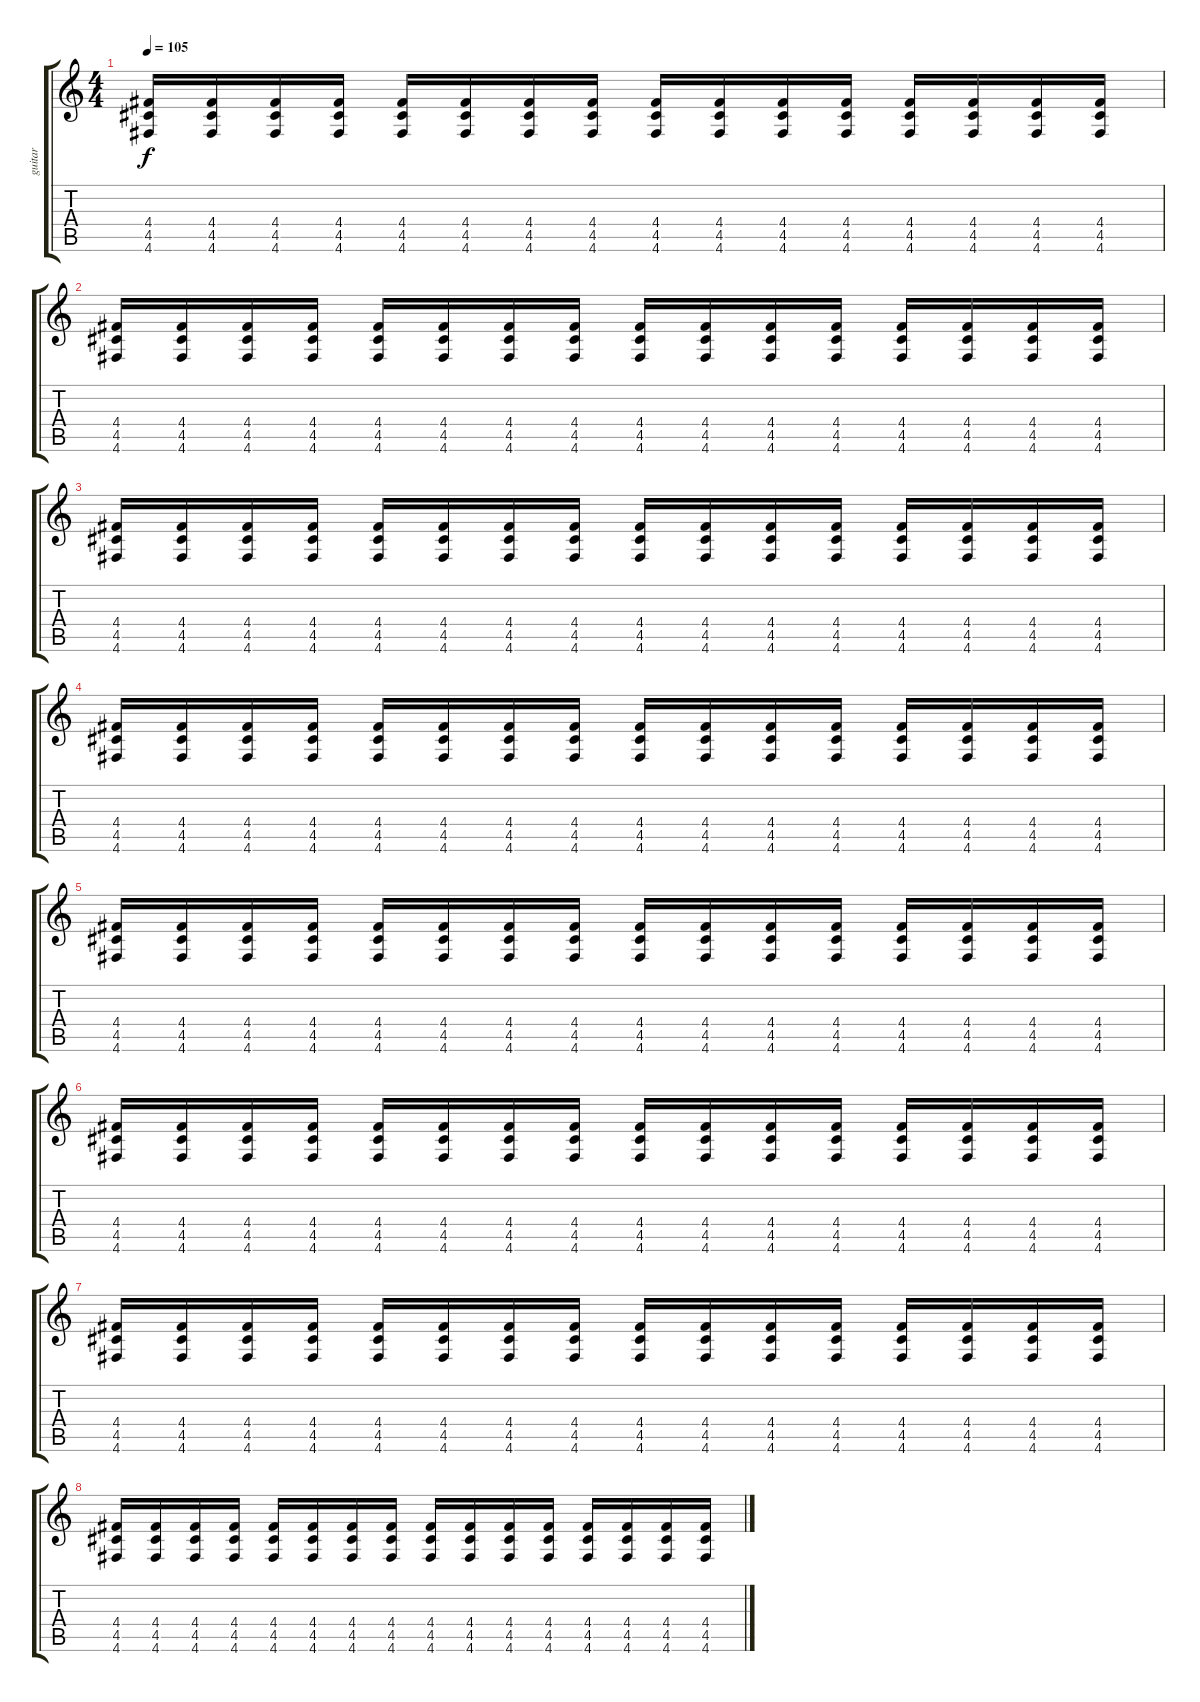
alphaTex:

\track ("guitar" "guitar") {instrument overdrivenguitar}
\staff {score tabs}
\tuning (E4 B3 G3 D3 A2 D2) {hide}
\ts (4 4)
\tempo 105
\clef g2
\ks c
(4.4 4.5 4.6).16{dy f} (4.4 4.5 4.6).16 (4.4 4.5 4.6).16 (4.4 4.5 4.6).16 (4.4 4.5 4.6).16 (4.4 4.5 4.6).16 (4.4 4.5 4.6).16 (4.4 4.5 4.6).16 (4.4 4.5 4.6).16 (4.4 4.5 4.6).16 (4.4 4.5 4.6).16 (4.4 4.5 4.6).16 (4.4 4.5 4.6).16 (4.4 4.5 4.6).16 (4.4 4.5 4.6).16 (4.4 4.5 4.6).16 |
(4.4 4.5 4.6).16 (4.4 4.5 4.6).16 (4.4 4.5 4.6).16 (4.4 4.5 4.6).16 (4.4 4.5 4.6).16 (4.4 4.5 4.6).16 (4.4 4.5 4.6).16 (4.4 4.5 4.6).16 (4.4 4.5 4.6).16 (4.4 4.5 4.6).16 (4.4 4.5 4.6).16 (4.4 4.5 4.6).16 (4.4 4.5 4.6).16 (4.4 4.5 4.6).16 (4.4 4.5 4.6).16 (4.4 4.5 4.6).16 |
(4.4 4.5 4.6).16 (4.4 4.5 4.6).16 (4.4 4.5 4.6).16 (4.4 4.5 4.6).16 (4.4 4.5 4.6).16 (4.4 4.5 4.6).16 (4.4 4.5 4.6).16 (4.4 4.5 4.6).16 (4.4 4.5 4.6).16 (4.4 4.5 4.6).16 (4.4 4.5 4.6).16 (4.4 4.5 4.6).16 (4.4 4.5 4.6).16 (4.4 4.5 4.6).16 (4.4 4.5 4.6).16 (4.4 4.5 4.6).16 |
(4.4 4.5 4.6).16 (4.4 4.5 4.6).16 (4.4 4.5 4.6).16 (4.4 4.5 4.6).16 (4.4 4.5 4.6).16 (4.4 4.5 4.6).16 (4.4 4.5 4.6).16 (4.4 4.5 4.6).16 (4.4 4.5 4.6).16 (4.4 4.5 4.6).16 (4.4 4.5 4.6).16 (4.4 4.5 4.6).16 (4.4 4.5 4.6).16 (4.4 4.5 4.6).16 (4.4 4.5 4.6).16 (4.4 4.5 4.6).16 |
(4.4 4.5 4.6).16 (4.4 4.5 4.6).16 (4.4 4.5 4.6).16 (4.4 4.5 4.6).16 (4.4 4.5 4.6).16 (4.4 4.5 4.6).16 (4.4 4.5 4.6).16 (4.4 4.5 4.6).16 (4.4 4.5 4.6).16 (4.4 4.5 4.6).16 (4.4 4.5 4.6).16 (4.4 4.5 4.6).16 (4.4 4.5 4.6).16 (4.4 4.5 4.6).16 (4.4 4.5 4.6).16 (4.4 4.5 4.6).16 |
(4.4 4.5 4.6).16 (4.4 4.5 4.6).16 (4.4 4.5 4.6).16 (4.4 4.5 4.6).16 (4.4 4.5 4.6).16 (4.4 4.5 4.6).16 (4.4 4.5 4.6).16 (4.4 4.5 4.6).16 (4.4 4.5 4.6).16 (4.4 4.5 4.6).16 (4.4 4.5 4.6).16 (4.4 4.5 4.6).16 (4.4 4.5 4.6).16 (4.4 4.5 4.6).16 (4.4 4.5 4.6).16 (4.4 4.5 4.6).16 |
(4.4 4.5 4.6).16 (4.4 4.5 4.6).16 (4.4 4.5 4.6).16 (4.4 4.5 4.6).16 (4.4 4.5 4.6).16 (4.4 4.5 4.6).16 (4.4 4.5 4.6).16 (4.4 4.5 4.6).16 (4.4 4.5 4.6).16 (4.4 4.5 4.6).16 (4.4 4.5 4.6).16 (4.4 4.5 4.6).16 (4.4 4.5 4.6).16 (4.4 4.5 4.6).16 (4.4 4.5 4.6).16 (4.4 4.5 4.6).16 |
(4.4 4.5 4.6).16 (4.4 4.5 4.6).16 (4.4 4.5 4.6).16 (4.4 4.5 4.6).16 (4.4 4.5 4.6).16 (4.4 4.5 4.6).16 (4.4 4.5 4.6).16 (4.4 4.5 4.6).16 (4.4 4.5 4.6).16 (4.4 4.5 4.6).16 (4.4 4.5 4.6).16 (4.4 4.5 4.6).16 (4.4 4.5 4.6).16 (4.4 4.5 4.6).16 (4.4 4.5 4.6).16 (4.4 4.5 4.6).16
